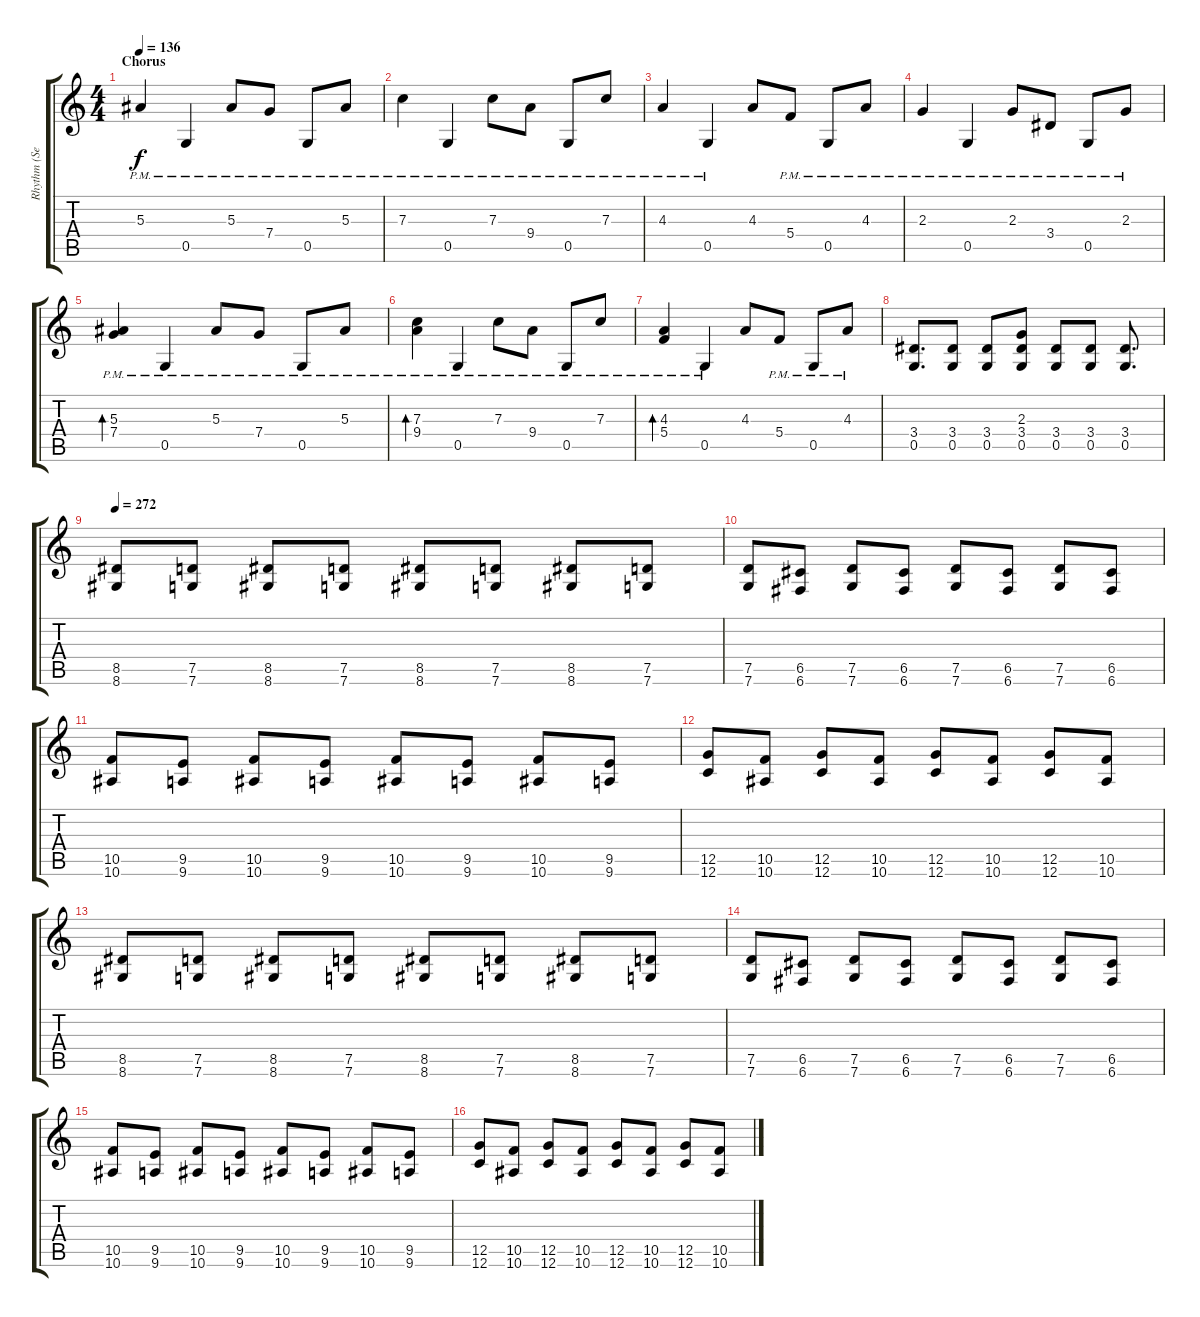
\track ("Rhythm (Seri Tankian)" "Rhythm (Se") {instrument overdrivenguitar}
\staff {score tabs}
\tuning (D4 A3 F3 C3 G2 C2) {hide}
\ts (4 4)
\section ("" "Chorus")
\tempo 136
\clef g2
\ks c
5.3{pm}.4{dy f} 0.5{pm}.4 5.3{pm}.8 7.4{pm}.8 0.5{pm}.8 5.3{pm}.8 |
7.3{pm}.4 0.5{pm}.4 7.3{pm}.8 9.4{pm}.8 0.5{pm}.8 7.3{pm}.8 |
4.3{pm}.4 0.5{pm}.4 4.3.8 5.4{pm}.8 0.5{pm}.8 4.3{pm}.8 |
2.3{pm}.4 0.5{pm}.4 2.3{pm}.8 3.4{pm}.8 0.5{pm}.8 2.3{pm}.8 |
(5.3{pm} 7.4{pm}).4{bd 240} 0.5{pm}.4 5.3{pm}.8 7.4{pm}.8 0.5{pm}.8 5.3{pm}.8 |
(7.3{pm} 9.4{pm}).4{bd 240} 0.5{pm}.4 7.3{pm}.8 9.4{pm}.8 0.5{pm}.8 7.3{pm}.8 |
(4.3{pm} 5.4{pm}).4{bd 120} 0.5{pm}.4 4.3.8 5.4{pm}.8 0.5{pm}.8 4.3{pm}.8 |
(3.4 0.5).8{d} (3.4 0.5).8 (3.4 0.5).8 (2.3 3.4 0.5).8 (3.4 0.5).8 (3.4 0.5).8 (3.4 0.5).8{d} |
\tempo 272
(8.5 8.6).8{volume 13 balance 16} (7.5 7.6).8 (8.5 8.6).8 (7.5 7.6).8 (8.5 8.6).8 (7.5 7.6).8 (8.5 8.6).8 (7.5 7.6).8 |
(7.5 7.6).8 (6.5 6.6).8 (7.5 7.6).8 (6.5 6.6).8 (7.5 7.6).8 (6.5 6.6).8 (7.5 7.6).8 (6.5 6.6).8 |
(10.5 10.6).8 (9.5 9.6).8 (10.5 10.6).8 (9.5 9.6).8 (10.5 10.6).8 (9.5 9.6).8 (10.5 10.6).8 (9.5 9.6).8 |
(12.5 12.6).8 (10.5 10.6).8 (12.5 12.6).8 (10.5 10.6).8 (12.5 12.6).8 (10.5 10.6).8 (12.5 12.6).8 (10.5 10.6).8 |
(8.5 8.6).8 (7.5 7.6).8 (8.5 8.6).8 (7.5 7.6).8 (8.5 8.6).8 (7.5 7.6).8 (8.5 8.6).8 (7.5 7.6).8 |
(7.5 7.6).8 (6.5 6.6).8 (7.5 7.6).8 (6.5 6.6).8 (7.5 7.6).8 (6.5 6.6).8 (7.5 7.6).8 (6.5 6.6).8 |
(10.5 10.6).8 (9.5 9.6).8 (10.5 10.6).8 (9.5 9.6).8 (10.5 10.6).8 (9.5 9.6).8 (10.5 10.6).8 (9.5 9.6).8 |
(12.5 12.6).8 (10.5 10.6).8 (12.5 12.6).8 (10.5 10.6).8 (12.5 12.6).8 (10.5 10.6).8 (12.5 12.6).8 (10.5 10.6).8
